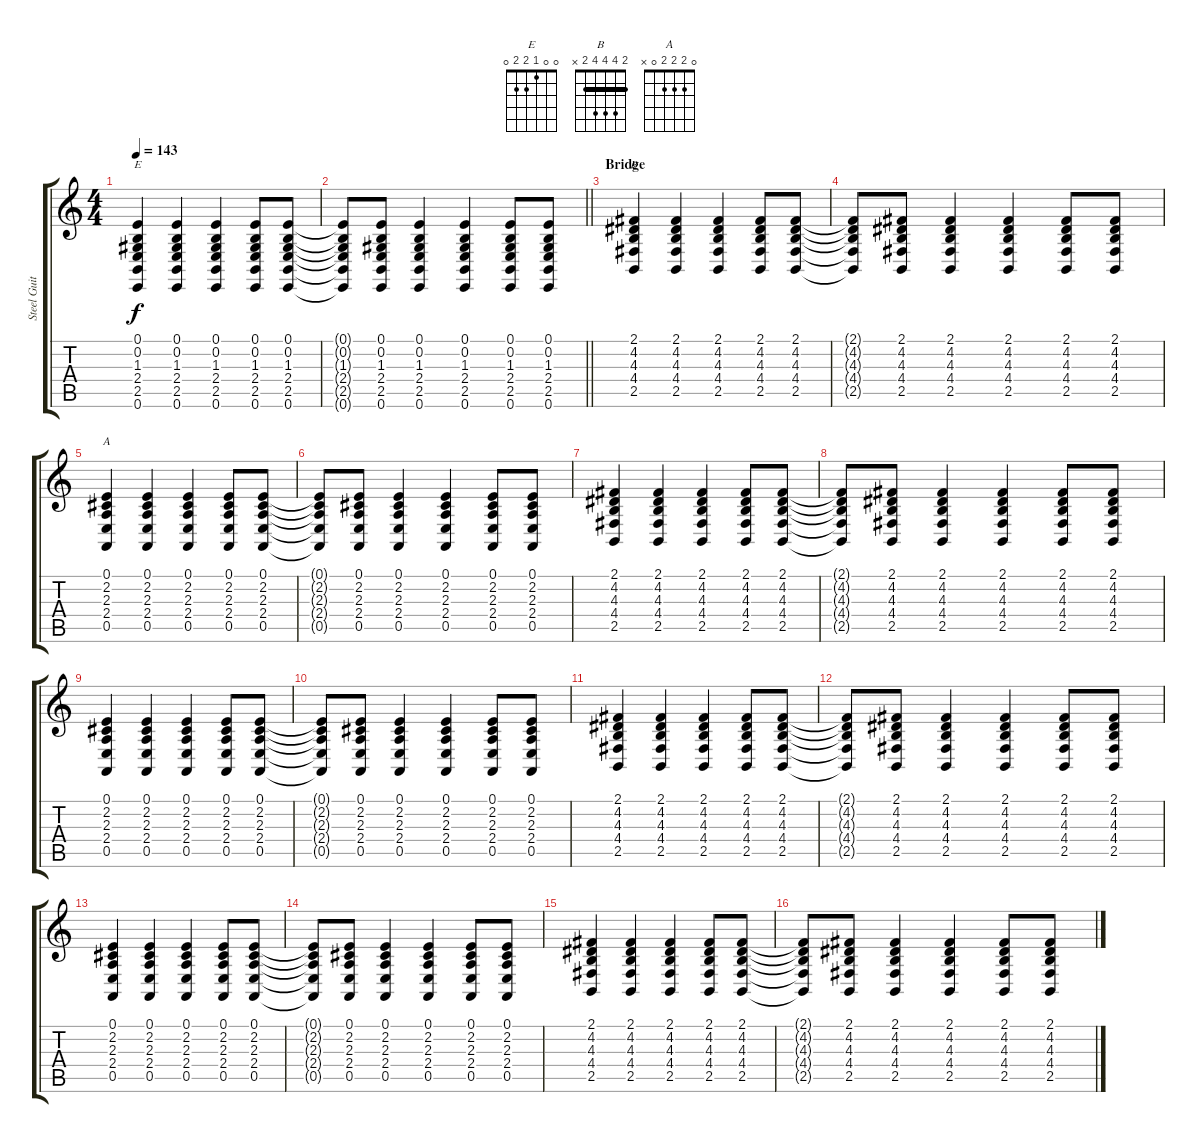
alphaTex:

\track ("Steel Guitar" "Steel Guit") {instrument choiraahs}
\staff {score tabs}
\tuning (E4 B3 G3 D3 A2 E2) {hide}
\chord ("E" 0 0 1 2 2 0)
\chord ("B" 2 4 4 4 2 x) {barre 2}
\chord ("A" 0 2 2 2 0 x)
\ts (4 4)
\tempo 143
\clef g2
\ks c
(0.1 0.2 1.3 2.4 2.5 0.6).4{ch "E" dy f} (0.1 0.2 1.3 2.4 2.5 0.6).4 (0.1 0.2 1.3 2.4 2.5 0.6).4 (0.1 0.2 1.3 2.4 2.5 0.6).8 (0.1 0.2 1.3 2.4 2.5 0.6).8 |
\barLineRight lightlight
(0.1{t} 0.2{t} 1.3{t} 2.4{t} 2.5{t} 0.6{t}).8 (0.1 0.2 1.3 2.4 2.5 0.6).8 (0.1 0.2 1.3 2.4 2.5 0.6).4 (0.1 0.2 1.3 2.4 2.5 0.6).4 (0.1 0.2 1.3 2.4 2.5 0.6).8 (0.1 0.2 1.3 2.4 2.5 0.6).8 |
\section ("" "Bridge")
(2.1 4.2 4.3 4.4 2.5).4{ch "B"} (2.1 4.2 4.3 4.4 2.5).4 (2.1 4.2 4.3 4.4 2.5).4 (2.1 4.2 4.3 4.4 2.5).8 (2.1 4.2 4.3 4.4 2.5).8 |
(2.1{t} 4.2{t} 4.3{t} 4.4{t} 2.5{t}).8 (2.1 4.2 4.3 4.4 2.5).8 (2.1 4.2 4.3 4.4 2.5).4 (2.1 4.2 4.3 4.4 2.5).4 (2.1 4.2 4.3 4.4 2.5).8 (2.1 4.2 4.3 4.4 2.5).8 |
(0.1 2.2 2.3 2.4 0.5).4{ch "A"} (0.1 2.2 2.3 2.4 0.5).4 (0.1 2.2 2.3 2.4 0.5).4 (0.1 2.2 2.3 2.4 0.5).8 (0.1 2.2 2.3 2.4 0.5).8 |
(0.1{t} 2.2{t} 2.3{t} 2.4{t} 0.5{t}).8 (0.1 2.2 2.3 2.4 0.5).8 (0.1 2.2 2.3 2.4 0.5).4 (0.1 2.2 2.3 2.4 0.5).4 (0.1 2.2 2.3 2.4 0.5).8 (0.1 2.2 2.3 2.4 0.5).8 |
(2.1 4.2 4.3 4.4 2.5).4 (2.1 4.2 4.3 4.4 2.5).4 (2.1 4.2 4.3 4.4 2.5).4 (2.1 4.2 4.3 4.4 2.5).8 (2.1 4.2 4.3 4.4 2.5).8 |
(2.1{t} 4.2{t} 4.3{t} 4.4{t} 2.5{t}).8 (2.1 4.2 4.3 4.4 2.5).8 (2.1 4.2 4.3 4.4 2.5).4 (2.1 4.2 4.3 4.4 2.5).4 (2.1 4.2 4.3 4.4 2.5).8 (2.1 4.2 4.3 4.4 2.5).8 |
(0.1 2.2 2.3 2.4 0.5).4 (0.1 2.2 2.3 2.4 0.5).4 (0.1 2.2 2.3 2.4 0.5).4 (0.1 2.2 2.3 2.4 0.5).8 (0.1 2.2 2.3 2.4 0.5).8 |
(0.1{t} 2.2{t} 2.3{t} 2.4{t} 0.5{t}).8 (0.1 2.2 2.3 2.4 0.5).8 (0.1 2.2 2.3 2.4 0.5).4 (0.1 2.2 2.3 2.4 0.5).4 (0.1 2.2 2.3 2.4 0.5).8 (0.1 2.2 2.3 2.4 0.5).8 |
(2.1 4.2 4.3 4.4 2.5).4 (2.1 4.2 4.3 4.4 2.5).4 (2.1 4.2 4.3 4.4 2.5).4 (2.1 4.2 4.3 4.4 2.5).8 (2.1 4.2 4.3 4.4 2.5).8 |
(2.1{t} 4.2{t} 4.3{t} 4.4{t} 2.5{t}).8 (2.1 4.2 4.3 4.4 2.5).8 (2.1 4.2 4.3 4.4 2.5).4 (2.1 4.2 4.3 4.4 2.5).4 (2.1 4.2 4.3 4.4 2.5).8 (2.1 4.2 4.3 4.4 2.5).8 |
(0.1 2.2 2.3 2.4 0.5).4 (0.1 2.2 2.3 2.4 0.5).4 (0.1 2.2 2.3 2.4 0.5).4 (0.1 2.2 2.3 2.4 0.5).8 (0.1 2.2 2.3 2.4 0.5).8 |
(0.1{t} 2.2{t} 2.3{t} 2.4{t} 0.5{t}).8 (0.1 2.2 2.3 2.4 0.5).8 (0.1 2.2 2.3 2.4 0.5).4 (0.1 2.2 2.3 2.4 0.5).4 (0.1 2.2 2.3 2.4 0.5).8 (0.1 2.2 2.3 2.4 0.5).8 |
(2.1 4.2 4.3 4.4 2.5).4 (2.1 4.2 4.3 4.4 2.5).4 (2.1 4.2 4.3 4.4 2.5).4 (2.1 4.2 4.3 4.4 2.5).8 (2.1 4.2 4.3 4.4 2.5).8 |
(2.1{t} 4.2{t} 4.3{t} 4.4{t} 2.5{t}).8 (2.1 4.2 4.3 4.4 2.5).8 (2.1 4.2 4.3 4.4 2.5).4 (2.1 4.2 4.3 4.4 2.5).4 (2.1 4.2 4.3 4.4 2.5).8 (2.1 4.2 4.3 4.4 2.5).8
